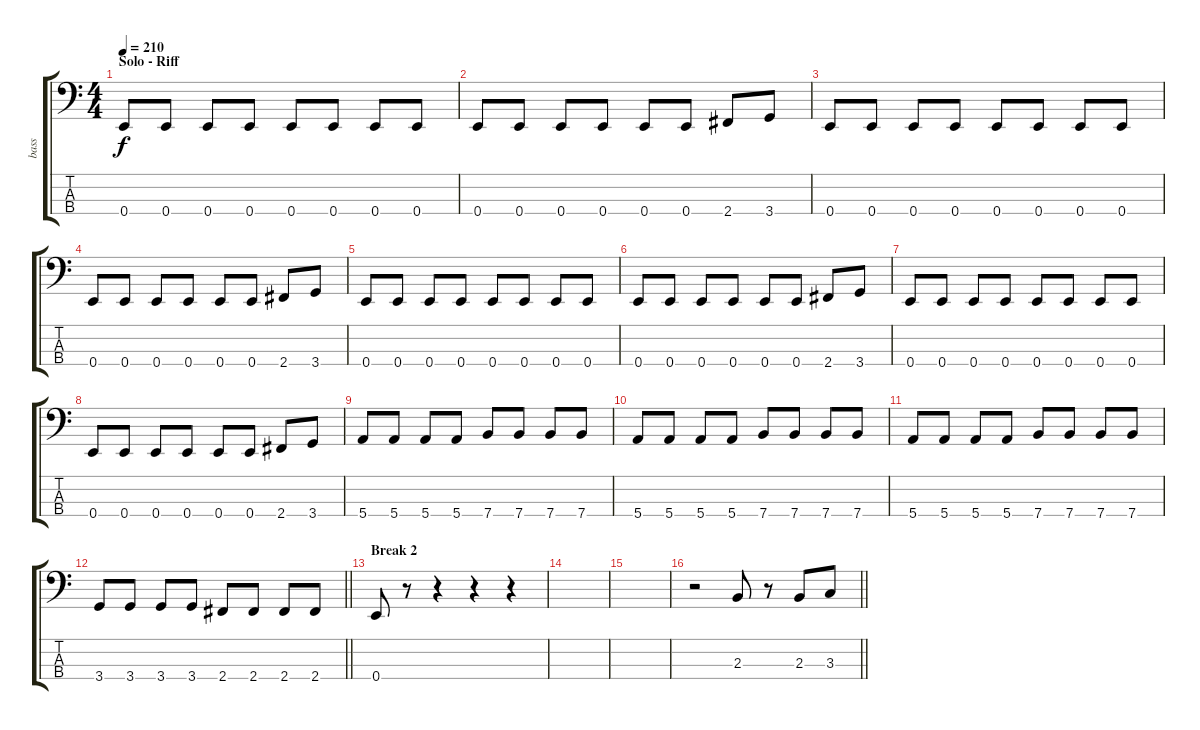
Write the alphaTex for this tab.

\track ("bass" "bass") {instrument electricbassfinger}
\staff {score tabs}
\tuning (G2 D2 A1 E1) {hide}
\ts (4 4)
\section ("" "Solo - Riff ")
\tempo 210
\clef f4
\ks c
0.4.8{dy f} 0.4.8 0.4.8 0.4.8 0.4.8 0.4.8 0.4.8 0.4.8 |
0.4.8 0.4.8 0.4.8 0.4.8 0.4.8 0.4.8 2.4.8 3.4.8 |
0.4.8 0.4.8 0.4.8 0.4.8 0.4.8 0.4.8 0.4.8 0.4.8 |
0.4.8 0.4.8 0.4.8 0.4.8 0.4.8 0.4.8 2.4.8 3.4.8 |
0.4.8 0.4.8 0.4.8 0.4.8 0.4.8 0.4.8 0.4.8 0.4.8 |
0.4.8 0.4.8 0.4.8 0.4.8 0.4.8 0.4.8 2.4.8 3.4.8 |
0.4.8 0.4.8 0.4.8 0.4.8 0.4.8 0.4.8 0.4.8 0.4.8 |
0.4.8 0.4.8 0.4.8 0.4.8 0.4.8 0.4.8 2.4.8 3.4.8 |
5.4.8 5.4.8 5.4.8 5.4.8 7.4.8 7.4.8 7.4.8 7.4.8 |
5.4.8 5.4.8 5.4.8 5.4.8 7.4.8 7.4.8 7.4.8 7.4.8 |
5.4.8 5.4.8 5.4.8 5.4.8 7.4.8 7.4.8 7.4.8 7.4.8 |
\barLineRight lightlight
3.4.8 3.4.8 3.4.8 3.4.8 2.4.8 2.4.8 2.4.8 2.4.8 |
\section ("" "Break 2")
0.4.8 r.8 r.4 r.4 r.4 |
|
|
\barLineRight lightlight
r.2 2.3.8 r.8 2.3.8 3.3.8
